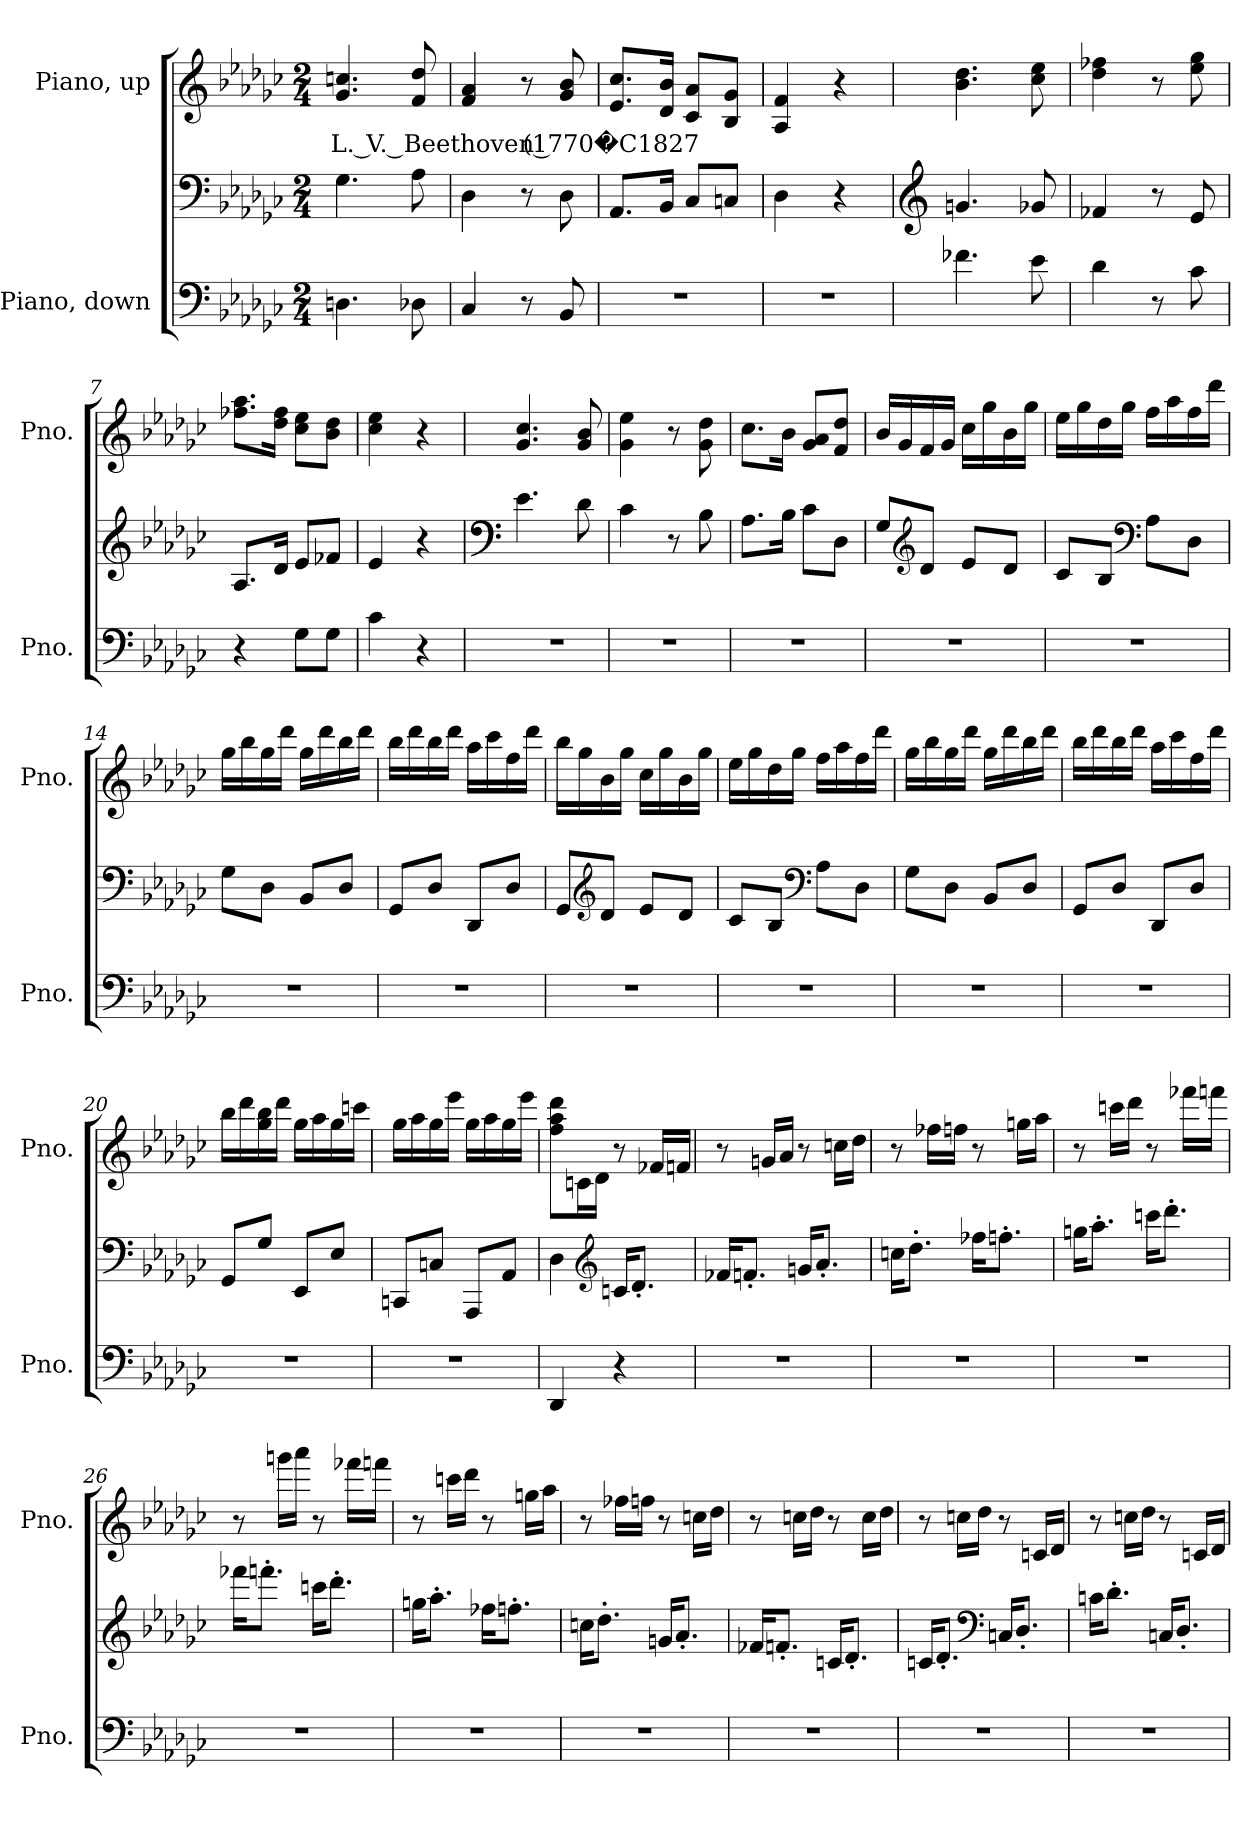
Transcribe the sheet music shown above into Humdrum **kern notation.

**kern	**kern	**kern	**text
*part2	*part2	*part1	*part1
*staff3	*staff2	*staff1	*staff1
*I"Piano, down	*	*I"Piano, up	*
*I'Pno.	*	*I'Pno.	*
*clefF4	*clefF4	*clefG2	*
*k[b-e-a-d-g-c-]	*k[b-e-a-d-g-c-]	*k[b-e-a-d-g-c-]	*
*M2/4	*M2/4	*M2/4	*
*MM128	*MM128	*MM128	*
=1	=1	=1	=1
!	!	!	!LO:LY:b
4.Dn\	4.G-\	4.g-/ 4.ccn/	L. V. Beethoven (1770�C1827
8D-X\	8A-\	8f/ 8dd-/	.
=2	=2	=2	=2
4C-/	4D-\	4f/ 4a-/	.
8r	8r	8r	.
8BB-/	8D-\	8g-/ 8b-/	.
=3	=3	=3	=3
2r	8.AA-/L	8.e-/ 8.cc-/L	.
.	16BB-/Jk	16d-/ 16b-/Jk	.
.	8C-/L	8c-/ 8a-/L	.
.	8Cn/J	8B-/ 8g-/J	.
=4	=4	=4	=4
2r	4D-\	4A-/ 4f/	.
.	4r	4r	.
!!LO:LB:g=z
=5	=5	=5	=5
*	*clefG2	*	*
4.f-X\	4.gn/	4.b-\ 4.dd-\	.
8e-\	8g-X/	8cc-\ 8ee-\	.
=6	=6	=6	=6
4d-\	4f-X/	4dd-\ 4ff-X\	.
8r	8r	8r	.
8c-\	8e-/	8ee-\ 8gg-\	.
=7	=7	=7	=7
4r	8.A-/L	8.ff-X\ 8.aa-\L	.
.	16d-/Jk	16dd-\ 16ff-\Jk	.
8G-\L	8e-/L	8cc-\ 8ee-\L	.
8G-\J	8f-X/J	8b-\ 8dd-\J	.
=8	=8	=8	=8
4c-\	4e-/	4cc-\ 4ee-\	.
4r	4r	4r	.
=9	=9	=9	=9
*	*clefF4	*	*
2r	4.e-\	4.g-/ 4.cc-/	.
.	8d-\	8g-/ 8b-/	.
=10	=10	=10	=10
2r	4c-\	4g-\ 4ee-\	.
.	8r	8r	.
.	8B-\	8g-\ 8dd-\	.
=11	=11	=11	=11
2r	8.A-\L	8.cc-\L	.
.	16B-\Jk	16b-\Jk	.
.	8c-\L	8g-/ 8a-/L	.
.	8D-\J	8f/ 8dd-/J	.
!!LO:LB:g=z
=12	=12	=12	=12
2r	8G-/L	16b-/LL	.
.	.	16g-/	.
*	*clefG2	*	*
.	8d-/J	16f/	.
.	.	16g-/JJ	.
.	8e-/L	16cc-\LL	.
.	.	16gg-\	.
.	8d-/J	16b-\	.
.	.	16gg-\JJ	.
=13	=13	=13	=13
2r	8c-/L	16ee-\LL	.
.	.	16gg-\	.
.	8B-/J	16dd-\	.
.	.	16gg-\JJ	.
*	*clefF4	*	*
.	8A-\L	16ff\LL	.
.	.	16aa-\	.
.	8D-\J	16ff\	.
.	.	16ddd-\JJ	.
=14	=14	=14	=14
2r	8G-\L	16gg-\LL	.
.	.	16bb-\	.
.	8D-\J	16gg-\	.
.	.	16ddd-\JJ	.
.	8BB-/L	16gg-\LL	.
.	.	16ddd-\	.
.	8D-/J	16bb-\	.
.	.	16ddd-\JJ	.
=15	=15	=15	=15
2r	8GG-/L	16bb-\LL	.
.	.	16ddd-\	.
.	8D-/J	16bb-\	.
.	.	16ddd-\JJ	.
.	8DD-/L	16aa-\LL	.
.	.	16ccc-\	.
.	8D-/J	16ff\	.
.	.	16ddd-\JJ	.
!!LO:LB:g=z
=16	=16	=16	=16
2r	8GG-/L	16bb-\LL	.
.	.	16gg-\	.
*	*clefG2	*	*
.	8d-/J	16b-\	.
.	.	16gg-\JJ	.
.	8e-/L	16cc-\LL	.
.	.	16gg-\	.
.	8d-/J	16b-\	.
.	.	16gg-\JJ	.
=17	=17	=17	=17
2r	8c-/L	16ee-\LL	.
.	.	16gg-\	.
.	8B-/J	16dd-\	.
.	.	16gg-\JJ	.
*	*clefF4	*	*
.	8A-\L	16ff\LL	.
.	.	16aa-\	.
.	8D-\J	16ff\	.
.	.	16ddd-\JJ	.
=18	=18	=18	=18
2r	8G-\L	16gg-\LL	.
.	.	16bb-\	.
.	8D-\J	16gg-\	.
.	.	16ddd-\JJ	.
.	8BB-/L	16gg-\LL	.
.	.	16ddd-\	.
.	8D-/J	16bb-\	.
.	.	16ddd-\JJ	.
=19	=19	=19	=19
2r	8GG-/L	16bb-\LL	.
.	.	16ddd-\	.
.	8D-/J	16bb-\	.
.	.	16ddd-\JJ	.
.	8DD-/L	16aa-\LL	.
.	.	16ccc-\	.
.	8D-/J	16ff\	.
.	.	16ddd-\JJ	.
!!LO:PB:g=z
=20	=20	=20	=20
2r	8GG-/L	16bb-\LL	.
.	.	16ddd-\	.
.	8G-/J	16gg-\ 16bb-\	.
.	.	16ddd-\JJ	.
.	8EE-/L	16gg-\LL	.
.	.	16aa-\	.
.	8E-/J	16gg-\	.
.	.	16cccn\JJ	.
=21	=21	=21	=21
2r	8CCn/L	16gg-\LL	.
.	.	16aa-\	.
.	8Cn/J	16gg-\	.
.	.	16eee-\JJ	.
.	8AAA-/L	16gg-\LL	.
.	.	16aa-\	.
.	8AA-/J	16gg-\	.
.	.	16eee-\JJ	.
=22	=22	=22	=22
4DD-/	4D-\	8ff\ 8aa-\ 8ddd-\L	.
.	.	16cn\L	.
.	.	16d-\JJ	.
*	*clefG2	*	*
4r	16cn/KL	8r	.
.	8.d-'/J	.	.
.	.	16f-X/LL	.
.	.	16fn/JJ	.
=23	=23	=23	=23
2r	16f-X/KL	8r	.
.	8.fn'/J	.	.
.	.	16gn/LL	.
.	.	16a-/JJ	.
.	16gn/KL	8r	.
.	8.a-'/J	.	.
.	.	16ccn\LL	.
.	.	16dd-\JJ	.
!!LO:LB:g=z
=24	=24	=24	=24
2r	16ccn\KL	8r	.
.	8.dd-'\J	.	.
.	.	16ff-X\LL	.
.	.	16ffn\JJ	.
.	16ff-X\KL	8r	.
.	8.ffn'\J	.	.
.	.	16ggn\LL	.
.	.	16aa-\JJ	.
=25	=25	=25	=25
2r	16ggn\KL	8r	.
.	8.aa-'\J	.	.
.	.	16cccn\LL	.
.	.	16ddd-\JJ	.
.	16cccn\KL	8r	.
.	8.ddd-'\J	.	.
.	.	16fff-X\LL	.
.	.	16fffn\JJ	.
=26	=26	=26	=26
2r	16fff-X\KL	8r	.
.	8.fffn'\J	.	.
.	.	16gggn\LL	.
.	.	16aaa-\JJ	.
.	16cccn\KL	8r	.
.	8.ddd-'\J	.	.
.	.	16fff-X\LL	.
.	.	16fffn\JJ	.
!!LO:LB:g=z
=27	=27	=27	=27
2r	16ggn\KL	8r	.
.	8.aa-'\J	.	.
.	.	16cccn\LL	.
.	.	16ddd-\JJ	.
.	16ff-X\KL	8r	.
.	8.ffn'\J	.	.
.	.	16ggn\LL	.
.	.	16aa-\JJ	.
=28	=28	=28	=28
2r	16ccn\KL	8r	.
.	8.dd-'\J	.	.
.	.	16ff-X\LL	.
.	.	16ffn\JJ	.
.	16gn/KL	8r	.
.	8.a-'/J	.	.
.	.	16ccn\LL	.
.	.	16dd-\JJ	.
=29	=29	=29	=29
2r	16f-X/KL	8r	.
.	8.fn'/J	.	.
.	.	16ccn\LL	.
.	.	16dd-\JJ	.
.	16cn/KL	8r	.
.	8.d-'/J	.	.
.	.	16cc\LL	.
.	.	16dd-\JJ	.
=30	=30	=30	=30
2r	16cn/KL	8r	.
.	8.d-'/J	.	.
.	.	16ccn\LL	.
.	.	16dd-\JJ	.
*	*clefF4	*	*
.	16Cn/KL	8r	.
.	8.D-'/J	.	.
.	.	16cn/LL	.
.	.	16d-/JJ	.
!!LO:LB:g=z
=31	=31	=31	=31
2r	16cn\KL	8r	.
.	8.d-'\J	.	.
.	.	16ccn\LL	.
.	.	16dd-\JJ	.
.	16Cn/KL	8r	.
.	8.D-'/J	.	.
.	.	16cn/LL	.
.	.	16d-/JJ	.
=	=	=	=
*-	*-	*-	*-
